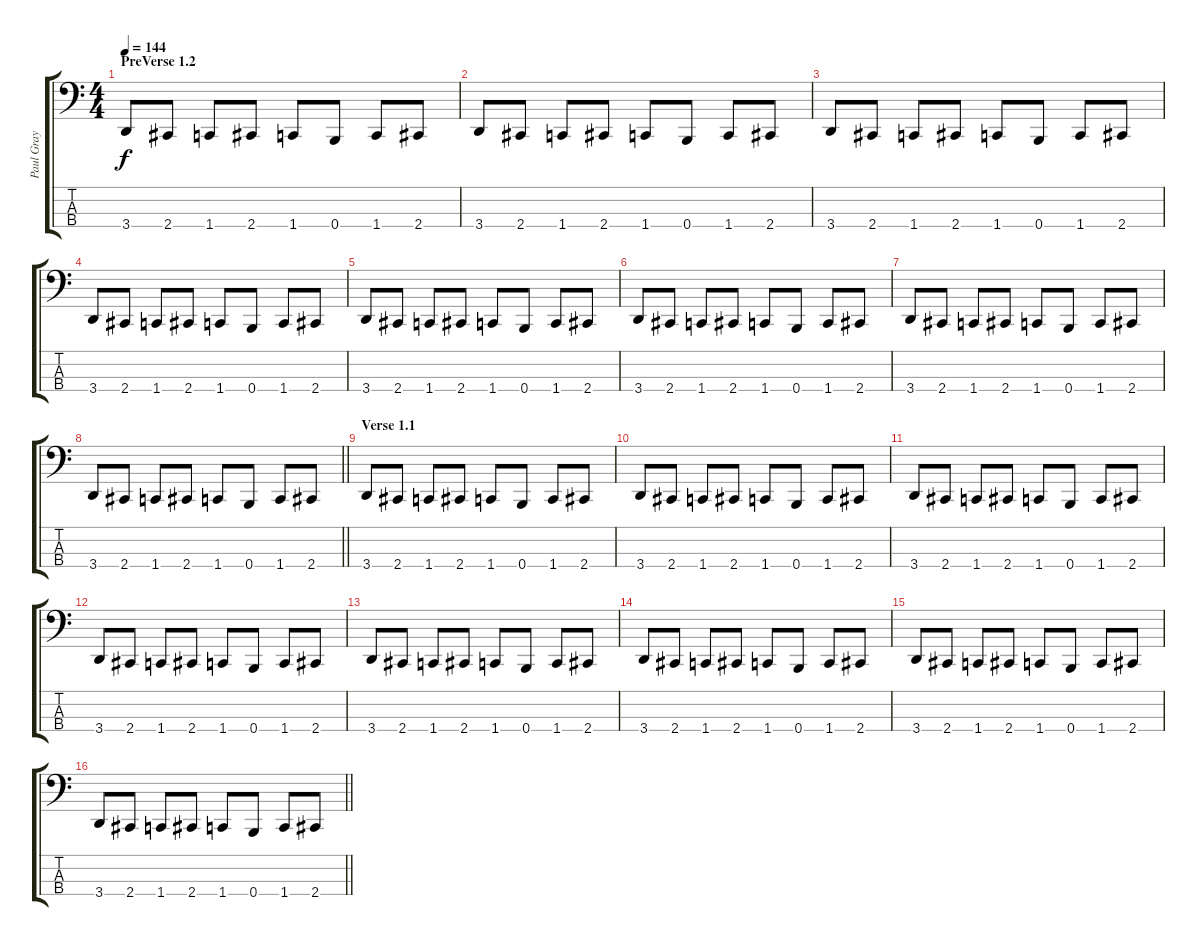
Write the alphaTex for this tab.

\track ("Paul Gray" "Paul Gray") {instrument electricbasspick}
\staff {score tabs}
\tuning (E2 B1 Gb1 B0) {hide}
\ts (4 4)
\section ("" "PreVerse 1.2")
\tempo 144
\clef f4
\ks c
3.4.8{dy f} 2.4.8 1.4.8 2.4.8 1.4.8 0.4.8 1.4.8 2.4.8 |
3.4.8 2.4.8 1.4.8 2.4.8 1.4.8 0.4.8 1.4.8 2.4.8 |
3.4.8 2.4.8 1.4.8 2.4.8 1.4.8 0.4.8 1.4.8 2.4.8 |
3.4.8 2.4.8 1.4.8 2.4.8 1.4.8 0.4.8 1.4.8 2.4.8 |
3.4.8 2.4.8 1.4.8 2.4.8 1.4.8 0.4.8 1.4.8 2.4.8 |
3.4.8 2.4.8 1.4.8 2.4.8 1.4.8 0.4.8 1.4.8 2.4.8 |
3.4.8 2.4.8 1.4.8 2.4.8 1.4.8 0.4.8 1.4.8 2.4.8 |
\barLineRight lightlight
3.4.8 2.4.8 1.4.8 2.4.8 1.4.8 0.4.8 1.4.8 2.4.8 |
\section ("" "Verse 1.1")
3.4.8 2.4.8 1.4.8 2.4.8 1.4.8 0.4.8 1.4.8 2.4.8 |
3.4.8 2.4.8 1.4.8 2.4.8 1.4.8 0.4.8 1.4.8 2.4.8 |
3.4.8 2.4.8 1.4.8 2.4.8 1.4.8 0.4.8 1.4.8 2.4.8 |
3.4.8 2.4.8 1.4.8 2.4.8 1.4.8 0.4.8 1.4.8 2.4.8 |
3.4.8 2.4.8 1.4.8 2.4.8 1.4.8 0.4.8 1.4.8 2.4.8 |
3.4.8 2.4.8 1.4.8 2.4.8 1.4.8 0.4.8 1.4.8 2.4.8 |
3.4.8 2.4.8 1.4.8 2.4.8 1.4.8 0.4.8 1.4.8 2.4.8 |
\barLineRight lightlight
3.4.8 2.4.8 1.4.8 2.4.8 1.4.8 0.4.8 1.4.8 2.4.8
